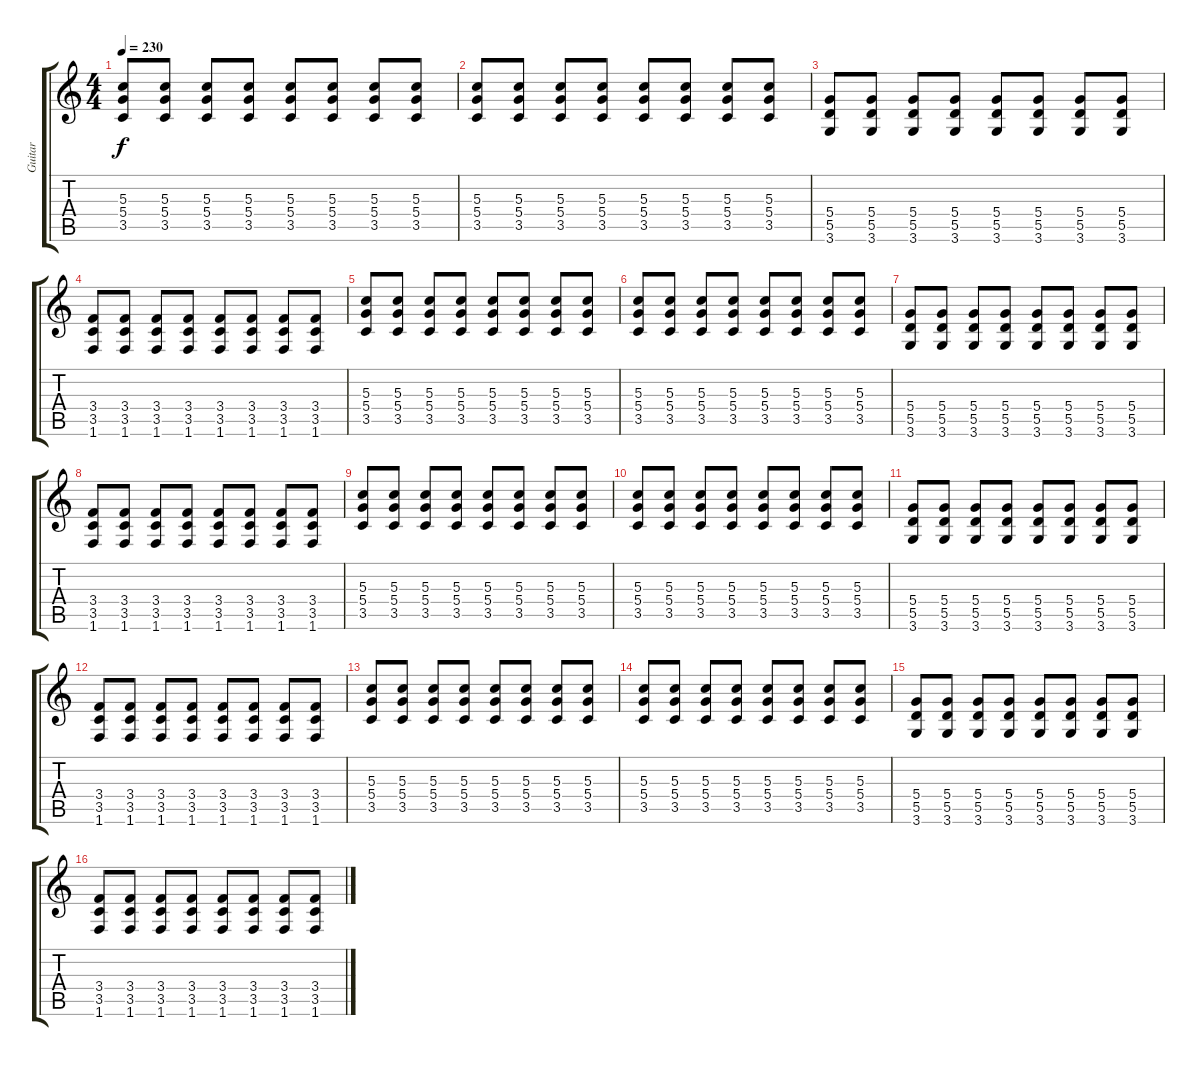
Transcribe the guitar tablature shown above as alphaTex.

\track ("Guitar" "Guitar") {instrument distortionguitar}
\staff {score tabs}
\tuning (E4 B3 G3 D3 A2 E2) {hide}
\ts (4 4)
\tempo 230
\clef g2
\ks c
(5.3 5.4 3.5).8{dy f} (5.3 5.4 3.5).8 (5.3 5.4 3.5).8 (5.3 5.4 3.5).8 (5.3 5.4 3.5).8 (5.3 5.4 3.5).8 (5.3 5.4 3.5).8 (5.3 5.4 3.5).8 |
(5.3 5.4 3.5).8 (5.3 5.4 3.5).8 (5.3 5.4 3.5).8 (5.3 5.4 3.5).8 (5.3 5.4 3.5).8 (5.3 5.4 3.5).8 (5.3 5.4 3.5).8 (5.3 5.4 3.5).8 |
(5.4 5.5 3.6).8 (5.4 5.5 3.6).8 (5.4 5.5 3.6).8 (5.4 5.5 3.6).8 (5.4 5.5 3.6).8 (5.4 5.5 3.6).8 (5.4 5.5 3.6).8 (5.4 5.5 3.6).8 |
(3.4 3.5 1.6).8 (3.4 3.5 1.6).8 (3.4 3.5 1.6).8 (3.4 3.5 1.6).8 (3.4 3.5 1.6).8 (3.4 3.5 1.6).8 (3.4 3.5 1.6).8 (3.4 3.5 1.6).8 |
(5.3 5.4 3.5).8 (5.3 5.4 3.5).8 (5.3 5.4 3.5).8 (5.3 5.4 3.5).8 (5.3 5.4 3.5).8 (5.3 5.4 3.5).8 (5.3 5.4 3.5).8 (5.3 5.4 3.5).8 |
(5.3 5.4 3.5).8 (5.3 5.4 3.5).8 (5.3 5.4 3.5).8 (5.3 5.4 3.5).8 (5.3 5.4 3.5).8 (5.3 5.4 3.5).8 (5.3 5.4 3.5).8 (5.3 5.4 3.5).8 |
(5.4 5.5 3.6).8 (5.4 5.5 3.6).8 (5.4 5.5 3.6).8 (5.4 5.5 3.6).8 (5.4 5.5 3.6).8 (5.4 5.5 3.6).8 (5.4 5.5 3.6).8 (5.4 5.5 3.6).8 |
(3.4 3.5 1.6).8 (3.4 3.5 1.6).8 (3.4 3.5 1.6).8 (3.4 3.5 1.6).8 (3.4 3.5 1.6).8 (3.4 3.5 1.6).8 (3.4 3.5 1.6).8 (3.4 3.5 1.6).8 |
(5.3 5.4 3.5).8 (5.3 5.4 3.5).8 (5.3 5.4 3.5).8 (5.3 5.4 3.5).8 (5.3 5.4 3.5).8 (5.3 5.4 3.5).8 (5.3 5.4 3.5).8 (5.3 5.4 3.5).8 |
(5.3 5.4 3.5).8 (5.3 5.4 3.5).8 (5.3 5.4 3.5).8 (5.3 5.4 3.5).8 (5.3 5.4 3.5).8 (5.3 5.4 3.5).8 (5.3 5.4 3.5).8 (5.3 5.4 3.5).8 |
(5.4 5.5 3.6).8 (5.4 5.5 3.6).8 (5.4 5.5 3.6).8 (5.4 5.5 3.6).8 (5.4 5.5 3.6).8 (5.4 5.5 3.6).8 (5.4 5.5 3.6).8 (5.4 5.5 3.6).8 |
(3.4 3.5 1.6).8 (3.4 3.5 1.6).8 (3.4 3.5 1.6).8 (3.4 3.5 1.6).8 (3.4 3.5 1.6).8 (3.4 3.5 1.6).8 (3.4 3.5 1.6).8 (3.4 3.5 1.6).8 |
(5.3 5.4 3.5).8 (5.3 5.4 3.5).8 (5.3 5.4 3.5).8 (5.3 5.4 3.5).8 (5.3 5.4 3.5).8 (5.3 5.4 3.5).8 (5.3 5.4 3.5).8 (5.3 5.4 3.5).8 |
(5.3 5.4 3.5).8 (5.3 5.4 3.5).8 (5.3 5.4 3.5).8 (5.3 5.4 3.5).8 (5.3 5.4 3.5).8 (5.3 5.4 3.5).8 (5.3 5.4 3.5).8 (5.3 5.4 3.5).8 |
(5.4 5.5 3.6).8 (5.4 5.5 3.6).8 (5.4 5.5 3.6).8 (5.4 5.5 3.6).8 (5.4 5.5 3.6).8 (5.4 5.5 3.6).8 (5.4 5.5 3.6).8 (5.4 5.5 3.6).8 |
(3.4 3.5 1.6).8 (3.4 3.5 1.6).8 (3.4 3.5 1.6).8 (3.4 3.5 1.6).8 (3.4 3.5 1.6).8 (3.4 3.5 1.6).8 (3.4 3.5 1.6).8 (3.4 3.5 1.6).8
